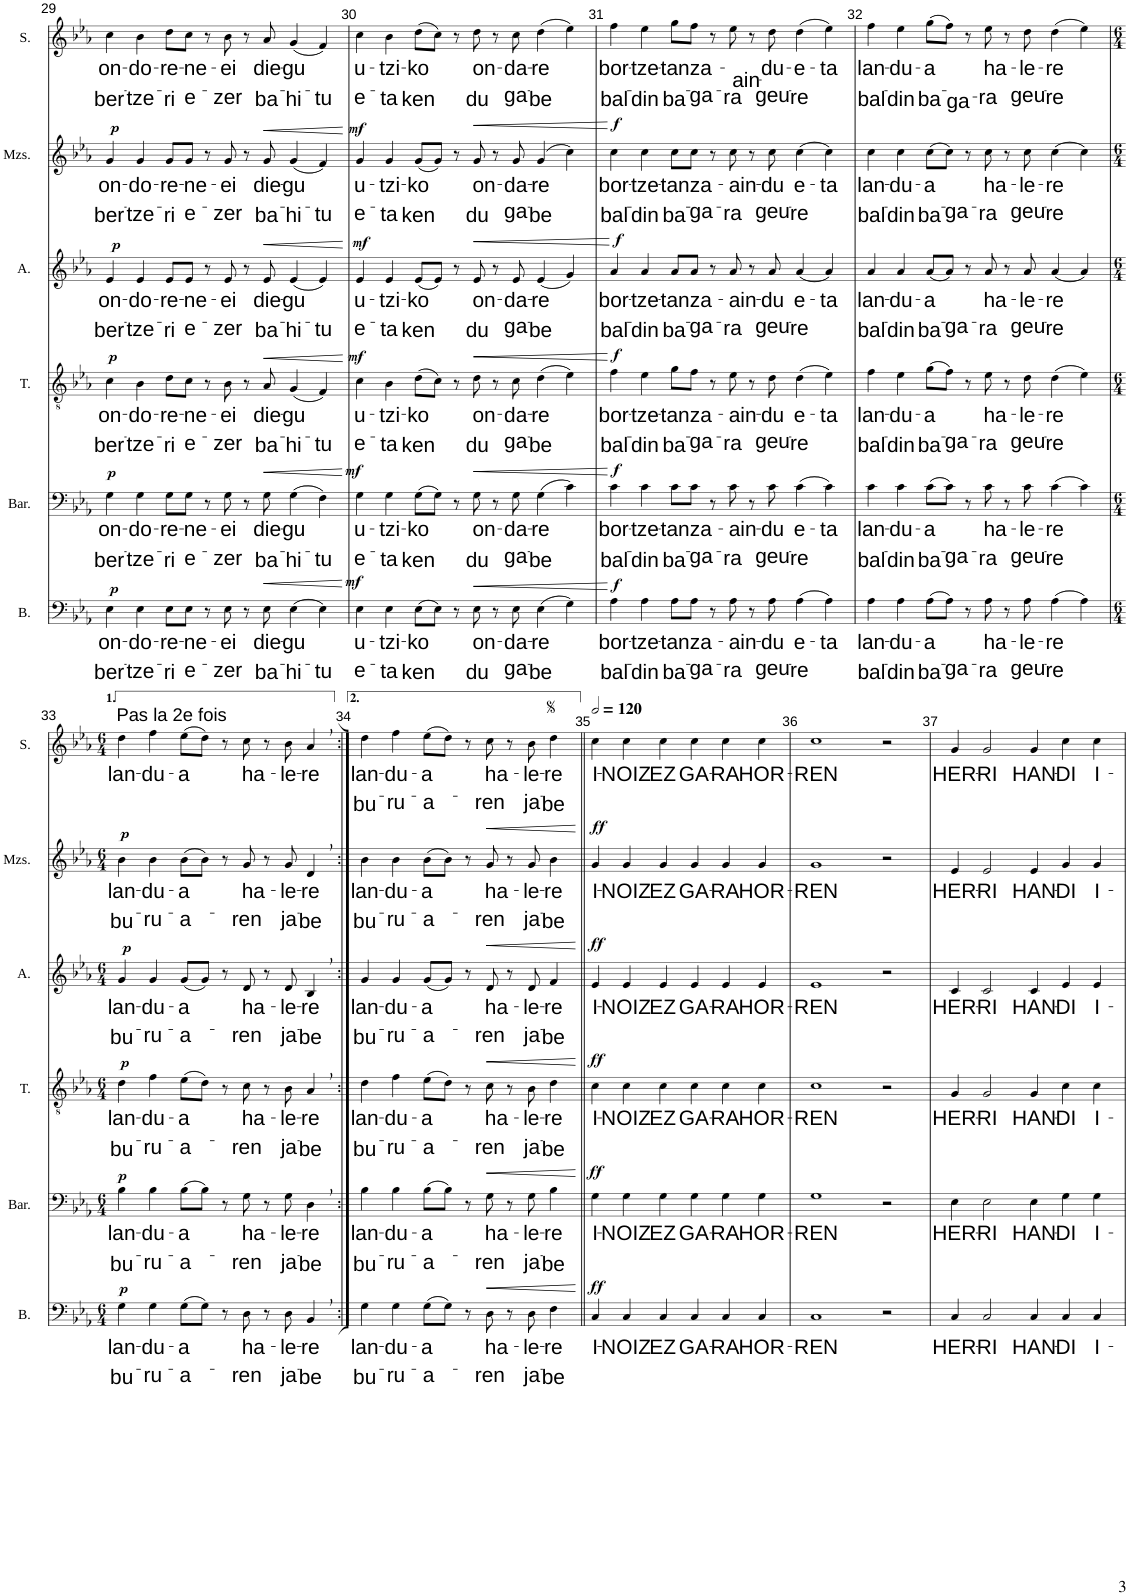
**kern	**text	**text	**dynam	**kern	**text	**text	**dynam	**kern	**text	**text	**dynam	**kern	**text	**text	**dynam	**kern	**text	**text	**dynam	**kern	**text	**text
*part6	*part6	*part6	*part6	*part5	*part5	*part5	*part5	*part4	*part4	*part4	*part4	*part3	*part3	*part3	*part3	*part2	*part2	*part2	*part2	*part1	*part1	*part1
*staff6	*staff6	*staff6	*staff6	*staff5	*staff5	*staff5	*staff5	*staff4	*staff4	*staff4	*staff4	*staff3	*staff3	*staff3	*staff3	*staff2	*staff2	*staff2	*staff2	*staff1	*staff1	*staff1
*I"Basse	*	*	*	*I"Baryton	*	*	*	*I"Tenor	*	*	*	*I"Alto	*	*	*	*I"Mezzosoprano	*	*	*	*I"Soprano	*	*
*I'B.	*	*	*	*I'Bar.	*	*	*	*I'T.	*	*	*	*I'A.	*	*	*	*I'Mzs.	*	*	*	*I'S.	*	*
!!LO:PB:g=z
*clefF4	*	*	*	*clefF4	*	*	*	*clefGv2	*	*	*	*clefG2	*	*	*	*clefG2	*	*	*	*clefG2	*	*
*k[b-e-a-]	*	*	*	*k[b-e-a-]	*	*	*	*k[b-e-a-]	*	*	*	*k[b-e-a-]	*	*	*	*k[b-e-a-]	*	*	*	*k[b-e-a-]	*	*
*M7/4	*	*	*	*M7/4	*	*	*	*M7/4	*	*	*	*M7/4	*	*	*	*M7/4	*	*	*	*M7/4	*	*
=29	=29	=29	=29	=29	=29	=29	=29	=29	=29	=29	=29	=29	=29	=29	=29	=29	=29	=29	=29	=29	=29	=29
!	!LO:LY:b	!LO:LY:b	!LO:DY:a	!	!LO:LY:b	!LO:LY:b	!LO:DY:a	!	!LO:LY:b	!LO:LY:b	!LO:DY:a	!	!LO:LY:b	!LO:LY:b	!LO:DY:a	!	!LO:LY:b	!LO:LY:b	!LO:DY:a	!	!LO:LY:b	!LO:LY:b
4E-\	on-	ber-	p	4G\	on-	ber-	p	4c\	on-	ber-	p	4e-/	on-	ber-	p	4g/	on-	ber-	p	4cc\	on-	ber-
!	!LO:LY:b	!LO:LY:b	!	!	!LO:LY:b	!LO:LY:b	!	!	!LO:LY:b	!LO:LY:b	!	!	!LO:LY:b	!LO:LY:b	!	!	!LO:LY:b	!LO:LY:b	!	!	!LO:LY:b	!LO:LY:b
4E-\	-do-	-tze-	.	4G\	-do-	-tze-	.	4B-\	-do-	-tze-	.	4e-/	-do-	-tze-	.	4g/	-do-	-tze-	.	4b-\	-do-	-tze-
!	!LO:LY:b	!LO:LY:b	!	!	!LO:LY:b	!LO:LY:b	!	!	!LO:LY:b	!LO:LY:b	!	!	!LO:LY:b	!LO:LY:b	!	!	!LO:LY:b	!LO:LY:b	!	!	!LO:LY:b	!LO:LY:b
8E-\L	-re-	-ri	.	8G\L	-re-	-ri	.	8d\L	-re-	-ri	.	8e-/L	-re-	-ri	.	8g/L	-re-	-ri	.	8dd\L	-re-	-ri
!	!LO:LY:b	!LO:LY:b	!	!	!LO:LY:b	!LO:LY:b	!	!	!LO:LY:b	!LO:LY:b	!	!	!LO:LY:b	!LO:LY:b	!	!	!LO:LY:b	!LO:LY:b	!	!	!LO:LY:b	!LO:LY:b
8E-\J	-ne-	e-	.	8G\J	-ne-	e-	.	8c\J	-ne-	e-	.	8e-/J	-ne-	e-	.	8g/J	-ne-	e-	.	8cc\J	-ne-	e-
8r	.	.	.	8r	.	.	.	8r	.	.	.	8r	.	.	.	8r	.	.	.	8r	.	.
!	!LO:LY:b	!LO:LY:b	!	!	!LO:LY:b	!LO:LY:b	!	!	!LO:LY:b	!LO:LY:b	!	!	!LO:LY:b	!LO:LY:b	!	!	!LO:LY:b	!LO:LY:b	!	!	!LO:LY:b	!LO:LY:b
8E-\	-ei	-zer	.	8G\	-ei	-zer	.	8B-\	-ei	-zer	.	8e-/	-ei	-zer	.	8g/	-ei	-zer	.	8b-\	-ei	-zer
8r	.	.	.	8r	.	.	.	8r	.	.	.	8r	.	.	.	8r	.	.	.	8r	.	.
!	!LO:LY:b	!LO:LY:b	!LO:HP:b	!	!LO:LY:b	!LO:LY:b	!LO:HP:b	!	!LO:LY:b	!LO:LY:b	!LO:HP:b	!	!LO:LY:b	!LO:LY:b	!LO:HP:b	!	!LO:LY:b	!LO:LY:b	!LO:HP:b	!	!LO:LY:b	!LO:LY:b
8E-\	die-	ba-	<	8G\	die-	ba-	<	8A-/	die-	ba-	<	8e-/	die-	ba-	<	8g/	die-	ba-	<	8a-/	die-	ba-
!	!LO:LY:b	!LO:LY:b	!	!	!LO:LY:b	!LO:LY:b	!	!	!LO:LY:b	!LO:LY:b	!	!	!LO:LY:b	!LO:LY:b	!	!	!LO:LY:b	!LO:LY:b	!	!	!LO:LY:b	!LO:LY:b
(4E-\	-gu	-hi-	.	(4G\	-gu	-hi-	.	(4G/	-gu	-hi-	.	(4e-/	-gu	-hi-	.	(4g/	-gu	-hi-	.	(4g/	-gu	-hi-
!	!	!LO:LY:b	!	!	!	!LO:LY:b	!	!	!	!LO:LY:b	!	!	!	!LO:LY:b	!	!	!	!LO:LY:b	!	!	!	!LO:LY:b
4E-\)	.	-tu	.	4F\)	.	-tu	.	4F/)	.	-tu	.	4e-/)	.	-tu	.	4f/)	.	-tu	.	4f/)	.	-tu
.	.	.	[	.	.	.	[	.	.	.	[	.	.	.	[	.	.	.	[	.	.	.
=30	=30	=30	=30	=30	=30	=30	=30	=30	=30	=30	=30	=30	=30	=30	=30	=30	=30	=30	=30	=30	=30	=30
!	!LO:LY:b	!LO:LY:b	!LO:DY:a	!	!LO:LY:b	!LO:LY:b	!LO:DY:a	!	!LO:LY:b	!LO:LY:b	!LO:DY:a	!	!LO:LY:b	!LO:LY:b	!LO:DY:a	!	!LO:LY:b	!LO:LY:b	!LO:DY:a	!	!LO:LY:b	!LO:LY:b
4E-\	u-	e-	mf	4G\	u-	e-	mf	4c\	u-	e-	mf	4e-/	u-	e-	mf	4g/	u-	e-	mf	4cc\	u-	e-
!	!LO:LY:b	!LO:LY:b	!	!	!LO:LY:b	!LO:LY:b	!	!	!LO:LY:b	!LO:LY:b	!	!	!LO:LY:b	!LO:LY:b	!	!	!LO:LY:b	!LO:LY:b	!	!	!LO:LY:b	!LO:LY:b
4E-\	-tzi-	-ta	.	4G\	-tzi-	-ta	.	4B-\	-tzi-	-ta	.	4e-/	-tzi-	-ta	.	4g/	-tzi-	-ta	.	4b-\	-tzi-	-ta
!	!LO:LY:b	!LO:LY:b	!	!	!LO:LY:b	!LO:LY:b	!	!	!LO:LY:b	!LO:LY:b	!	!	!LO:LY:b	!LO:LY:b	!	!	!LO:LY:b	!LO:LY:b	!	!	!LO:LY:b	!LO:LY:b
(8E-\L	-ko	ken	.	(8G\L	-ko	ken	.	(8d\L	-ko	ken	.	(8e-/L	-ko	ken	.	(8g/L	-ko	ken	.	(8dd\L	-ko	ken
8E-\J)	.	.	.	8G\J)	.	.	.	8c\J)	.	.	.	8e-/J)	.	.	.	8g/J)	.	.	.	8cc\J)	.	.
8r	.	.	.	8r	.	.	.	8r	.	.	.	8r	.	.	.	8r	.	.	.	8r	.	.
!	!LO:LY:b	!LO:LY:b	!LO:HP:b	!	!LO:LY:b	!LO:LY:b	!LO:HP:b	!	!LO:LY:b	!LO:LY:b	!LO:HP:b	!	!LO:LY:b	!LO:LY:b	!LO:HP:b	!	!LO:LY:b	!LO:LY:b	!LO:HP:b	!	!LO:LY:b	!LO:LY:b
8E-\	on-	du	<	8G\	on-	du	<	8d\	on-	du	<	8e-/	on-	du	<	8g/	on-	du	<	8dd\	on-	du
8r	.	.	.	8r	.	.	.	8r	.	.	.	8r	.	.	.	8r	.	.	.	8r	.	.
!	!LO:LY:b	!LO:LY:b	!	!	!LO:LY:b	!LO:LY:b	!	!	!LO:LY:b	!LO:LY:b	!	!	!LO:LY:b	!LO:LY:b	!	!	!LO:LY:b	!LO:LY:b	!	!	!LO:LY:b	!LO:LY:b
8E-\	-da-	ga-	.	8G\	-da-	ga-	.	8c\	-da-	ga-	.	8e-/	-da-	ga-	.	8g/	-da-	ga-	.	8cc\	-da-	ga-
!	!LO:LY:b	!LO:LY:b	!	!	!LO:LY:b	!LO:LY:b	!	!	!LO:LY:b	!LO:LY:b	!	!	!LO:LY:b	!LO:LY:b	!	!	!LO:LY:b	!LO:LY:b	!	!	!LO:LY:b	!LO:LY:b
(4E-\	-re	-be	.	(4G\	-re	-be	.	(4d\	-re	-be	.	(4e-/	-re	-be	.	(4g/	-re	-be	.	(4dd\	-re	-be
4G\)	.	.	.	4c\)	.	.	.	4e-\)	.	.	.	4g/)	.	.	.	4cc\)	.	.	.	4ee-\)	.	.
.	.	.	[	.	.	.	[	.	.	.	[	.	.	.	[	.	.	.	[	.	.	.
=31	=31	=31	=31	=31	=31	=31	=31	=31	=31	=31	=31	=31	=31	=31	=31	=31	=31	=31	=31	=31	=31	=31
!	!LO:LY:b	!LO:LY:b	!LO:DY:a	!	!LO:LY:b	!LO:LY:b	!LO:DY:a	!	!LO:LY:b	!LO:LY:b	!LO:DY:a	!	!LO:LY:b	!LO:LY:b	!LO:DY:a	!	!LO:LY:b	!LO:LY:b	!LO:DY:a	!	!LO:LY:b	!LO:LY:b
4A-\	bor-	bal-	f	4c\	bor-	bal-	f	4f\	bor-	bal-	f	4a-/	bor-	bal-	f	4cc\	bor-	bal-	f	4ff\	bor-	bal-
!	!LO:LY:b	!LO:LY:b	!	!	!LO:LY:b	!LO:LY:b	!	!	!LO:LY:b	!LO:LY:b	!	!	!LO:LY:b	!LO:LY:b	!	!	!LO:LY:b	!LO:LY:b	!	!	!LO:LY:b	!LO:LY:b
4A-\	-tze-	-din	.	4c\	-tze-	-din	.	4e-\	-tze-	-din	.	4a-/	-tze-	-din	.	4cc\	-tze-	-din	.	4ee-\	-tze-	-din
!	!LO:LY:b	!LO:LY:b	!	!	!LO:LY:b	!LO:LY:b	!	!	!LO:LY:b	!LO:LY:b	!	!	!LO:LY:b	!LO:LY:b	!	!	!LO:LY:b	!LO:LY:b	!	!	!LO:LY:b	!LO:LY:b
8A-\L	-tan	ba-	.	8c\L	-tan	ba-	.	8g\L	-tan	ba-	.	8a-/L	-tan	ba-	.	8cc\L	-tan	ba-	.	8gg\L	-tan	ba-
!	!LO:LY:b	!LO:LY:b	!	!	!LO:LY:b	!LO:LY:b	!	!	!LO:LY:b	!LO:LY:b	!	!	!LO:LY:b	!LO:LY:b	!	!	!LO:LY:b	!LO:LY:b	!	!	!LO:LY:b	!LO:LY:b
8A-\J	za-	-ga-	.	8c\J	za-	-ga-	.	8f\J	za-	-ga-	.	8a-/J	za-	-ga-	.	8cc\J	za-	-ga-	.	8ff\J	za-	-ga-
8r	.	.	.	8r	.	.	.	8r	.	.	.	8r	.	.	.	8r	.	.	.	8r	.	.
!	!LO:LY:b	!LO:LY:b	!	!	!LO:LY:b	!LO:LY:b	!	!	!LO:LY:b	!LO:LY:b	!	!	!LO:LY:b	!LO:LY:b	!	!	!LO:LY:b	!LO:LY:b	!	!	!LO:LY:b	!LO:LY:b
8A-\	-ain-	-ra	.	8c\	-ain-	-ra	.	8e-\	-ain-	-ra	.	8a-/	-ain-	-ra	.	8cc\	-ain-	-ra	.	8ee-\	-ain-	-ra
8r	.	.	.	8r	.	.	.	8r	.	.	.	8r	.	.	.	8r	.	.	.	8r	.	.
!	!LO:LY:b	!LO:LY:b	!	!	!LO:LY:b	!LO:LY:b	!	!	!LO:LY:b	!LO:LY:b	!	!	!LO:LY:b	!LO:LY:b	!	!	!LO:LY:b	!LO:LY:b	!	!	!LO:LY:b	!LO:LY:b
8A-\	-du	geu-	.	8c\	-du	geu-	.	8d\	-du	geu-	.	8a-/	-du	geu-	.	8cc\	-du	geu-	.	8dd\	-du-	geu-
!	!LO:LY:b	!LO:LY:b	!	!	!LO:LY:b	!LO:LY:b	!	!	!LO:LY:b	!LO:LY:b	!	!	!LO:LY:b	!LO:LY:b	!	!	!LO:LY:b	!LO:LY:b	!	!	!LO:LY:b	!LO:LY:b
(4A-\	e-	-re	.	(4c\	e-	-re	.	(4d\	e-	-re	.	(4a-/	e-	-re	.	(4cc\	e-	-re	.	(4dd\	-e-	-re
!	!LO:LY:b	!	!	!	!LO:LY:b	!	!	!	!LO:LY:b	!	!	!	!LO:LY:b	!	!	!	!LO:LY:b	!	!	!	!LO:LY:b	!
4A-\)	-ta	.	.	4c\)	-ta	.	.	4e-\)	-ta	.	.	4a-/)	-ta	.	.	4cc\)	-ta	.	.	4ee-\)	-ta	.
=32	=32	=32	=32	=32	=32	=32	=32	=32	=32	=32	=32	=32	=32	=32	=32	=32	=32	=32	=32	=32	=32	=32
!	!LO:LY:b	!LO:LY:b	!	!	!LO:LY:b	!LO:LY:b	!	!	!LO:LY:b	!LO:LY:b	!	!	!LO:LY:b	!LO:LY:b	!	!	!LO:LY:b	!LO:LY:b	!	!	!LO:LY:b	!LO:LY:b
4A-\	lan-	bal-	.	4c\	lan-	bal-	.	4f\	lan-	bal-	.	4a-/	lan-	bal-	.	4cc\	lan-	bal-	.	4ff\	lan-	bal-
!	!LO:LY:b	!LO:LY:b	!	!	!LO:LY:b	!LO:LY:b	!	!	!LO:LY:b	!LO:LY:b	!	!	!LO:LY:b	!LO:LY:b	!	!	!LO:LY:b	!LO:LY:b	!	!	!LO:LY:b	!LO:LY:b
4A-\	-du-	-din	.	4c\	-du-	-din	.	4e-\	-du-	-din	.	4a-/	-du-	-din	.	4cc\	-du-	-din	.	4ee-\	-du-	-din
!	!LO:LY:b	!LO:LY:b	!	!	!LO:LY:b	!LO:LY:b	!	!	!LO:LY:b	!LO:LY:b	!	!	!LO:LY:b	!LO:LY:b	!	!	!LO:LY:b	!LO:LY:b	!	!	!LO:LY:b	!LO:LY:b
(8A-\L	-a	ba-	.	(8c\L	-a	ba-	.	(8g\L	-a	ba-	.	(8a-/L	-a	ba-	.	(8cc\L	-a	ba-	.	(8gg\L	-a	ba-
!	!	!LO:LY:b	!	!	!	!LO:LY:b	!	!	!	!LO:LY:b	!	!	!	!LO:LY:b	!	!	!	!LO:LY:b	!	!	!	!LO:LY:b
8A-\J)	.	-ga-	.	8c\J)	.	-ga-	.	8f\J)	.	-ga-	.	8a-/J)	.	-ga-	.	8cc\J)	.	-ga-	.	8ff\J)	.	-ga-
8r	.	.	.	8r	.	.	.	8r	.	.	.	8r	.	.	.	8r	.	.	.	8r	.	.
!	!LO:LY:b	!LO:LY:b	!	!	!LO:LY:b	!LO:LY:b	!	!	!LO:LY:b	!LO:LY:b	!	!	!LO:LY:b	!LO:LY:b	!	!	!LO:LY:b	!LO:LY:b	!	!	!LO:LY:b	!LO:LY:b
8A-\	ha-	-ra	.	8c\	ha-	-ra	.	8e-\	ha-	-ra	.	8a-/	ha-	-ra	.	8cc\	ha-	-ra	.	8ee-\	ha-	-ra
8r	.	.	.	8r	.	.	.	8r	.	.	.	8r	.	.	.	8r	.	.	.	8r	.	.
!	!LO:LY:b	!LO:LY:b	!	!	!LO:LY:b	!LO:LY:b	!	!	!LO:LY:b	!LO:LY:b	!	!	!LO:LY:b	!LO:LY:b	!	!	!LO:LY:b	!LO:LY:b	!	!	!LO:LY:b	!LO:LY:b
8A-\	-le-	geu-	.	8c\	-le-	geu-	.	8d\	-le-	geu-	.	8a-/	-le-	geu-	.	8cc\	-le-	geu-	.	8dd\	-le-	geu-
!	!LO:LY:b	!LO:LY:b	!	!	!LO:LY:b	!LO:LY:b	!	!	!LO:LY:b	!LO:LY:b	!	!	!LO:LY:b	!LO:LY:b	!	!	!LO:LY:b	!LO:LY:b	!	!	!LO:LY:b	!LO:LY:b
(4A-\	-re	-re	.	(4c\	-re	-re	.	(4d\	-re	-re	.	(4a-/	-re	-re	.	(4cc\	-re	-re	.	(4dd\	-re	-re
4A-\)	.	.	.	4c\)	.	.	.	4e-\)	.	.	.	4a-/)	.	.	.	4cc\)	.	.	.	4ee-\)	.	.
!!LO:LB:g=z
=33	=33	=33	=33	=33	=33	=33	=33	=33	=33	=33	=33	=33	=33	=33	=33	=33	=33	=33	=33	=33	=33	=33
*M6/4	*	*	*	*M6/4	*	*	*	*M6/4	*	*	*	*M6/4	*	*	*	*M6/4	*	*	*	*M6/4	*	*
!	!	!	!	!	!	!	!	!	!	!	!	!	!	!	!	!	!	!	!	!LO:TX:a:t=Pas la 2e fois	!	!
!	!LO:LY:b	!LO:LY:b	!LO:DY:a	!	!LO:LY:b	!LO:LY:b	!LO:DY:a	!	!LO:LY:b	!LO:LY:b	!LO:DY:a	!	!LO:LY:b	!LO:LY:b	!LO:DY:a	!	!LO:LY:b	!LO:LY:b	!LO:DY:a	!	!LO:LY:b	!
4G\	lan-	bu-	p	4B-\	lan-	bu-	p	4d\	lan-	bu-	p	4g/	lan-	bu-	p	4b-\	lan-	bu-	p	4dd\	lan-	.
!	!LO:LY:b	!LO:LY:b	!	!	!LO:LY:b	!LO:LY:b	!	!	!LO:LY:b	!LO:LY:b	!	!	!LO:LY:b	!LO:LY:b	!	!	!LO:LY:b	!LO:LY:b	!	!	!LO:LY:b	!
4G\	-du-	-ru-	.	4B-\	-du-	-ru-	.	4f\	-du-	-ru-	.	4g/	-du-	-ru-	.	4b-\	-du-	-ru-	.	4ff\	-du-	.
!	!LO:LY:b	!LO:LY:b	!	!	!LO:LY:b	!LO:LY:b	!	!	!LO:LY:b	!LO:LY:b	!	!	!LO:LY:b	!LO:LY:b	!	!	!LO:LY:b	!LO:LY:b	!	!	!LO:LY:b	!
(8G\L	-a	-a-	.	(8B-\L	-a	-a-	.	(8e-\L	-a	-a-	.	(8g/L	-a	-a-	.	(8b-\L	-a	-a-	.	(8ee-\L	-a	.
8G\J)	.	.	.	8B-\J)	.	.	.	8d\J)	.	.	.	8g/J)	.	.	.	8b-\J)	.	.	.	8dd\J)	.	.
8r	.	.	.	8r	.	.	.	8r	.	.	.	8r	.	.	.	8r	.	.	.	8r	.	.
!	!LO:LY:b	!LO:LY:b	!	!	!LO:LY:b	!LO:LY:b	!	!	!LO:LY:b	!LO:LY:b	!	!	!LO:LY:b	!LO:LY:b	!	!	!LO:LY:b	!LO:LY:b	!	!	!LO:LY:b	!
8D\	ha-	-ren	.	8G\	ha-	-ren	.	8c\	ha-	-ren	.	8d/	ha-	-ren	.	8g/	ha-	-ren	.	8cc\	ha-	.
8r	.	.	.	8r	.	.	.	8r	.	.	.	8r	.	.	.	8r	.	.	.	8r	.	.
!	!LO:LY:b	!LO:LY:b	!	!	!LO:LY:b	!LO:LY:b	!	!	!LO:LY:b	!LO:LY:b	!	!	!LO:LY:b	!LO:LY:b	!	!	!LO:LY:b	!LO:LY:b	!	!	!LO:LY:b	!
8D\	-le-	ja-	.	8G\	-le-	ja-	.	8B-\	-le-	ja-	.	8d/	-le-	ja-	.	8g/	-le-	ja-	.	8b-\	-le-	.
!	!LO:LY:b	!LO:LY:b	!	!	!LO:LY:b	!LO:LY:b	!	!	!LO:LY:b	!LO:LY:b	!	!	!LO:LY:b	!LO:LY:b	!	!	!LO:LY:b	!LO:LY:b	!	!	!LO:LY:b	!
4BB-,/	-re	-be	.	4D,\	-re	-be	.	4A-,/	-re	-be	.	4B-,/	-re	-be	.	4d,/	-re	-be	.	4a-,/	-re	.
=34:|!	=34:|!	=34:|!	=34:|!	=34:|!	=34:|!	=34:|!	=34:|!	=34:|!	=34:|!	=34:|!	=34:|!	=34:|!	=34:|!	=34:|!	=34:|!	=34:|!	=34:|!	=34:|!	=34:|!	=34:|!	=34:|!	=34:|!
!	!LO:LY:b	!LO:LY:b	!	!	!LO:LY:b	!LO:LY:b	!	!	!LO:LY:b	!LO:LY:b	!	!	!LO:LY:b	!LO:LY:b	!	!	!LO:LY:b	!LO:LY:b	!	!	!LO:LY:b	!LO:LY:b
4G\	lan-	bu-	.	4B-\	lan-	bu-	.	4d\	lan-	bu-	.	4g/	lan-	bu-	.	4b-\	lan-	bu-	.	4dd\	lan-	bu-
!	!LO:LY:b	!LO:LY:b	!	!	!LO:LY:b	!LO:LY:b	!	!	!LO:LY:b	!LO:LY:b	!	!	!LO:LY:b	!LO:LY:b	!	!	!LO:LY:b	!LO:LY:b	!	!	!LO:LY:b	!LO:LY:b
4G\	-du-	-ru-	.	4B-\	-du-	-ru-	.	4f\	-du-	-ru-	.	4g/	-du-	-ru-	.	4b-\	-du-	-ru-	.	4ff\	-du-	-ru-
!	!LO:LY:b	!LO:LY:b	!	!	!LO:LY:b	!LO:LY:b	!	!	!LO:LY:b	!LO:LY:b	!	!	!LO:LY:b	!LO:LY:b	!	!	!LO:LY:b	!LO:LY:b	!	!	!LO:LY:b	!LO:LY:b
(8G\L	-a	-a-	.	(8B-\L	-a	-a-	.	(8e-\L	-a	-a-	.	(8g/L	-a	-a-	.	(8b-\L	-a	-a-	.	(8ee-\L	-a	-a-
8G\J)	.	.	.	8B-\J)	.	.	.	8d\J)	.	.	.	8g/J)	.	.	.	8b-\J)	.	.	.	8dd\J)	.	.
8r	.	.	.	8r	.	.	.	8r	.	.	.	8r	.	.	.	8r	.	.	.	8r	.	.
!	!LO:LY:b	!LO:LY:b	!LO:HP:b	!	!LO:LY:b	!LO:LY:b	!LO:HP:b	!	!LO:LY:b	!LO:LY:b	!LO:HP:b	!	!LO:LY:b	!LO:LY:b	!LO:HP:b	!	!LO:LY:b	!LO:LY:b	!LO:HP:b	!	!LO:LY:b	!LO:LY:b
8D\	ha-	-ren	<	8G\	ha-	-ren	<	8c\	ha-	-ren	<	8d/	ha-	-ren	<	8g/	ha-	-ren	<	8cc\	ha-	-ren
8r	.	.	.	8r	.	.	.	8r	.	.	.	8r	.	.	.	8r	.	.	.	8r	.	.
!	!LO:LY:b	!LO:LY:b	!	!	!LO:LY:b	!LO:LY:b	!	!	!LO:LY:b	!LO:LY:b	!	!	!LO:LY:b	!LO:LY:b	!	!	!LO:LY:b	!LO:LY:b	!	!	!LO:LY:b	!LO:LY:b
8D\	-le-	ja-	.	8G\	-le-	ja-	.	8B-\	-le-	ja-	.	8d/	-le-	ja-	.	8g/	-le-	ja-	.	8b-\	-le-	ja-
!	!LO:LY:b	!LO:LY:b	!	!	!LO:LY:b	!LO:LY:b	!	!	!LO:LY:b	!LO:LY:b	!	!	!LO:LY:b	!LO:LY:b	!	!	!LO:LY:b	!LO:LY:b	!	!	!LO:LY:b	!LO:LY:b
4F\	-re	-be	.	4B-\	-re	-be	.	4d\	-re	-be	.	4f/	-re	-be	.	4b-\	-re	-be	.	4dd\	-re	-be
.	.	.	[	.	.	.	[	.	.	.	[	.	.	.	[	.	.	.	[	.	.	.
=35||	=35||	=35||	=35||	=35||	=35||	=35||	=35||	=35||	=35||	=35||	=35||	=35||	=35||	=35||	=35||	=35||	=35||	=35||	=35||	=35||	=35||	=35||
*	*	*	*	*	*	*	*	*	*	*	*	*	*	*	*	*	*	*	*	*MM240	*	*
!	!LO:LY:b	!	!LO:DY:a	!	!LO:LY:b	!	!LO:DY:a	!	!LO:LY:b	!	!LO:DY:a	!	!LO:LY:b	!	!LO:DY:a	!	!LO:LY:b	!	!LO:DY:a	!	!LO:LY:b	!
4C/	I-	.	ff	4G\	I-	.	ff	4c\	I-	.	ff	4e-/	I-	.	ff	4g/	I-	.	ff	4cc\	I-	.
!	!LO:LY:b	!	!	!	!LO:LY:b	!	!	!	!LO:LY:b	!	!	!	!LO:LY:b	!	!	!	!LO:LY:b	!	!	!	!LO:LY:b	!
4C/	-NOIZ	.	.	4G\	-NOIZ	.	.	4c\	-NOIZ	.	.	4e-/	-NOIZ	.	.	4g/	-NOIZ	.	.	4cc\	-NOIZ	.
!	!LO:LY:b	!	!	!	!LO:LY:b	!	!	!	!LO:LY:b	!	!	!	!LO:LY:b	!	!	!	!LO:LY:b	!	!	!	!LO:LY:b	!
4C/	EZ	.	.	4G\	EZ	.	.	4c\	EZ	.	.	4e-/	EZ	.	.	4g/	EZ	.	.	4cc\	EZ	.
!	!LO:LY:b	!	!	!	!LO:LY:b	!	!	!	!LO:LY:b	!	!	!	!LO:LY:b	!	!	!	!LO:LY:b	!	!	!	!LO:LY:b	!
4C/	GA-	.	.	4G\	GA-	.	.	4c\	GA-	.	.	4e-/	GA-	.	.	4g/	GA-	.	.	4cc\	GA-	.
!	!LO:LY:b	!	!	!	!LO:LY:b	!	!	!	!LO:LY:b	!	!	!	!LO:LY:b	!	!	!	!LO:LY:b	!	!	!	!LO:LY:b	!
4C/	-RA	.	.	4G\	-RA	.	.	4c\	-RA	.	.	4e-/	-RA	.	.	4g/	-RA	.	.	4cc\	-RA	.
!	!LO:LY:b	!	!	!	!LO:LY:b	!	!	!	!LO:LY:b	!	!	!	!LO:LY:b	!	!	!	!LO:LY:b	!	!	!	!LO:LY:b	!
4C/	HOR-	.	.	4G\	HOR-	.	.	4c\	HOR-	.	.	4e-/	HOR-	.	.	4g/	HOR-	.	.	4cc\	HOR-	.
=36	=36	=36	=36	=36	=36	=36	=36	=36	=36	=36	=36	=36	=36	=36	=36	=36	=36	=36	=36	=36	=36	=36
!	!LO:LY:b	!	!	!	!LO:LY:b	!	!	!	!LO:LY:b	!	!	!	!LO:LY:b	!	!	!	!LO:LY:b	!	!	!	!LO:LY:b	!
1C	-REN	.	.	1G	-REN	.	.	1c	-REN	.	.	1e-	-REN	.	.	1g	-REN	.	.	1cc	-REN	.
2r	.	.	.	2r	.	.	.	2r	.	.	.	2r	.	.	.	2r	.	.	.	2r	.	.
=37	=37	=37	=37	=37	=37	=37	=37	=37	=37	=37	=37	=37	=37	=37	=37	=37	=37	=37	=37	=37	=37	=37
!	!LO:LY:b	!	!	!	!LO:LY:b	!	!	!	!LO:LY:b	!	!	!	!LO:LY:b	!	!	!	!LO:LY:b	!	!	!	!LO:LY:b	!
4C/	HER-	.	.	4E-\	HER-	.	.	4G/	HER-	.	.	4c/	HER-	.	.	4e-/	HER-	.	.	4g/	HER-	.
!	!LO:LY:b	!	!	!	!LO:LY:b	!	!	!	!LO:LY:b	!	!	!	!LO:LY:b	!	!	!	!LO:LY:b	!	!	!	!LO:LY:b	!
2C/	-RI	.	.	2E-\	-RI	.	.	2G/	-RI	.	.	2c/	-RI	.	.	2e-/	-RI	.	.	2g/	-RI	.
!	!LO:LY:b	!	!	!	!LO:LY:b	!	!	!	!LO:LY:b	!	!	!	!LO:LY:b	!	!	!	!LO:LY:b	!	!	!	!LO:LY:b	!
4C/	HAN-	.	.	4E-\	HAN-	.	.	4G/	HAN-	.	.	4c/	HAN-	.	.	4e-/	HAN-	.	.	4g/	HAN-	.
!	!LO:LY:b	!	!	!	!LO:LY:b	!	!	!	!LO:LY:b	!	!	!	!LO:LY:b	!	!	!	!LO:LY:b	!	!	!	!LO:LY:b	!
4C/	-DI	.	.	4G\	-DI	.	.	4c\	-DI	.	.	4e-/	-DI	.	.	4g/	-DI	.	.	4cc\	-DI	.
!	!LO:LY:b	!	!	!	!LO:LY:b	!	!	!	!LO:LY:b	!	!	!	!LO:LY:b	!	!	!	!LO:LY:b	!	!	!	!LO:LY:b	!
4C/	I-	.	.	4G\	I-	.	.	4c\	I-	.	.	4e-/	I-	.	.	4g/	I-	.	.	4cc\	I-	.
=	=	=	=	=	=	=	=	=	=	=	=	=	=	=	=	=	=	=	=	=	=	=
*-	*-	*-	*-	*-	*-	*-	*-	*-	*-	*-	*-	*-	*-	*-	*-	*-	*-	*-	*-	*-	*-	*-
